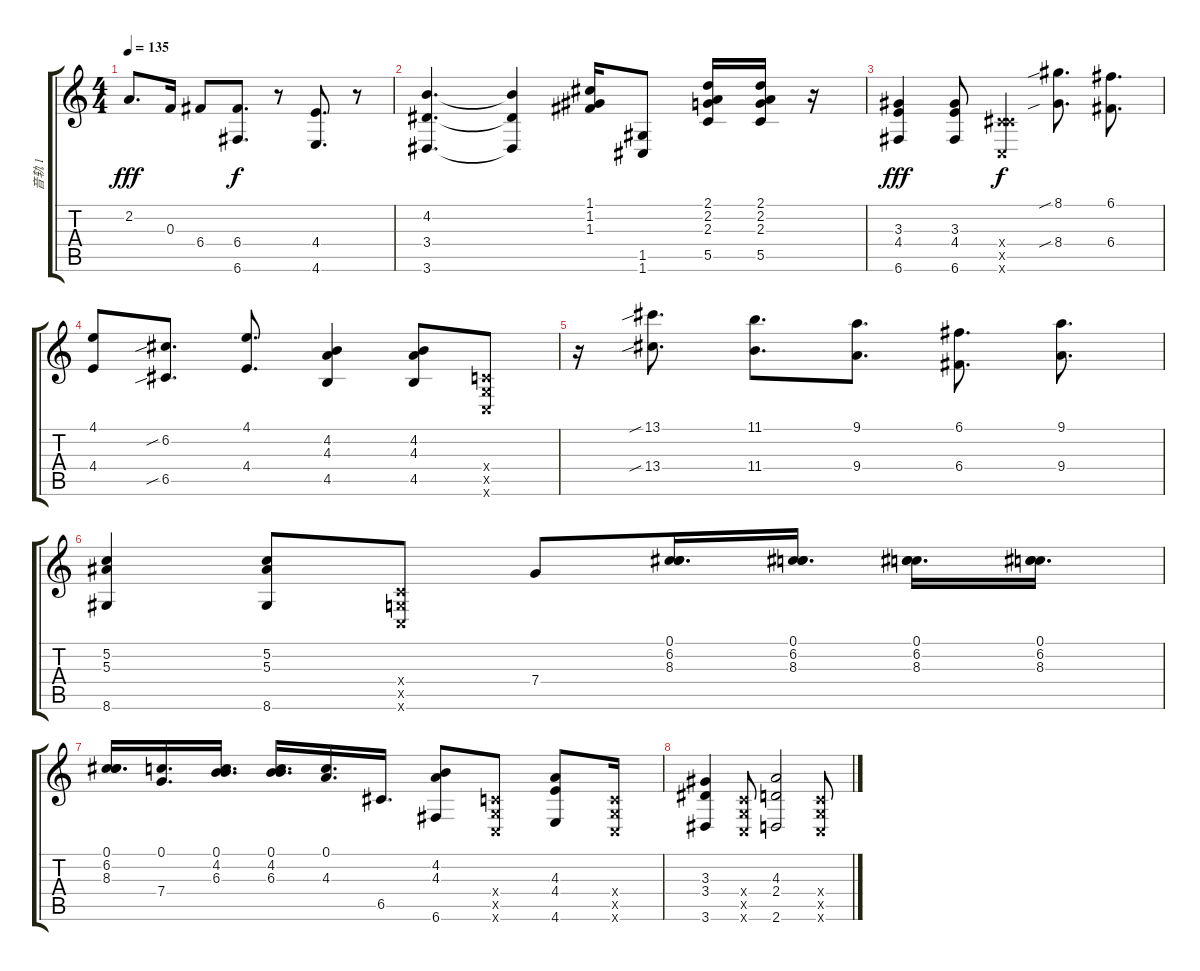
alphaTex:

\track ("音轨 1" "音轨 1") {instrument acousticguitarsteel}
\staff {score tabs}
\tuning (C4 G3 F3 C3 G2 C2) {hide}
\ts (4 4)
\tempo 135
\clef g2
\ks c
2.2.8{d dy fff} 0.3.16 6.4.8 (6.4 6.6).8{d dy f} r.8 (4.4 4.6).8{d} r.8 |
(4.2 3.4 3.6).4{d} (4.2{t} 3.4{t} 3.6{t}).4 (1.1 1.2 1.3).16 (1.5 1.6).8 (2.1 2.2 2.3 5.5).16 (2.1 2.2 2.3 5.5).16 r.16 |
(3.3 4.4 6.6).4{dy fff} (3.3 4.4 6.6).8 (0.4{x} 6.5{x} 0.6{x}).4{dy f} (8.1{sib} 8.4{sib}).8{d} (6.1 6.4).8{d} |
(4.1 4.4).8 (6.2{sib} 6.5{sib}).8{d} (4.1 4.4).8{d} (4.2 4.3 4.5).4 (4.2 4.3 4.5).8 (0.4{x} 0.5{x} 0.6{x}).8 |
r.16 (13.1{sib} 13.4{sib}).8{d} (11.1 11.4).8{d} (9.1 9.4).8{d} (6.1 6.4).8{d} (9.1 9.4).8{d} |
(5.2 5.3 8.6).4 (5.2 5.3 8.6).8 (0.4{x} 0.5{x} 0.6{x}).8 7.4.8 (0.1 6.2 8.3).16{d} (0.1 6.2 8.3).16{d} (0.1 6.2 8.3).16{d} (0.1 6.2 8.3).16{d} |
(0.1 6.2 8.3).16{d} (0.1 7.4).16{d} (0.1 4.2 6.3).16{d} (0.1 4.2 6.3).16{d} (0.1 4.3).16{d} 6.5.16{d} (4.2 4.3 6.6).8 (0.4{x} 0.5{x} 0.6{x}).8 (4.3 4.4 4.6).8 (0.4{x} 0.5{x} 0.6{x}).16 |
(3.3 3.4 3.6).4 (0.4{x} 0.5{x} 0.6{x}).8 (4.3 2.4 2.6).2 (0.4{x} 0.5{x} 0.6{x}).8
